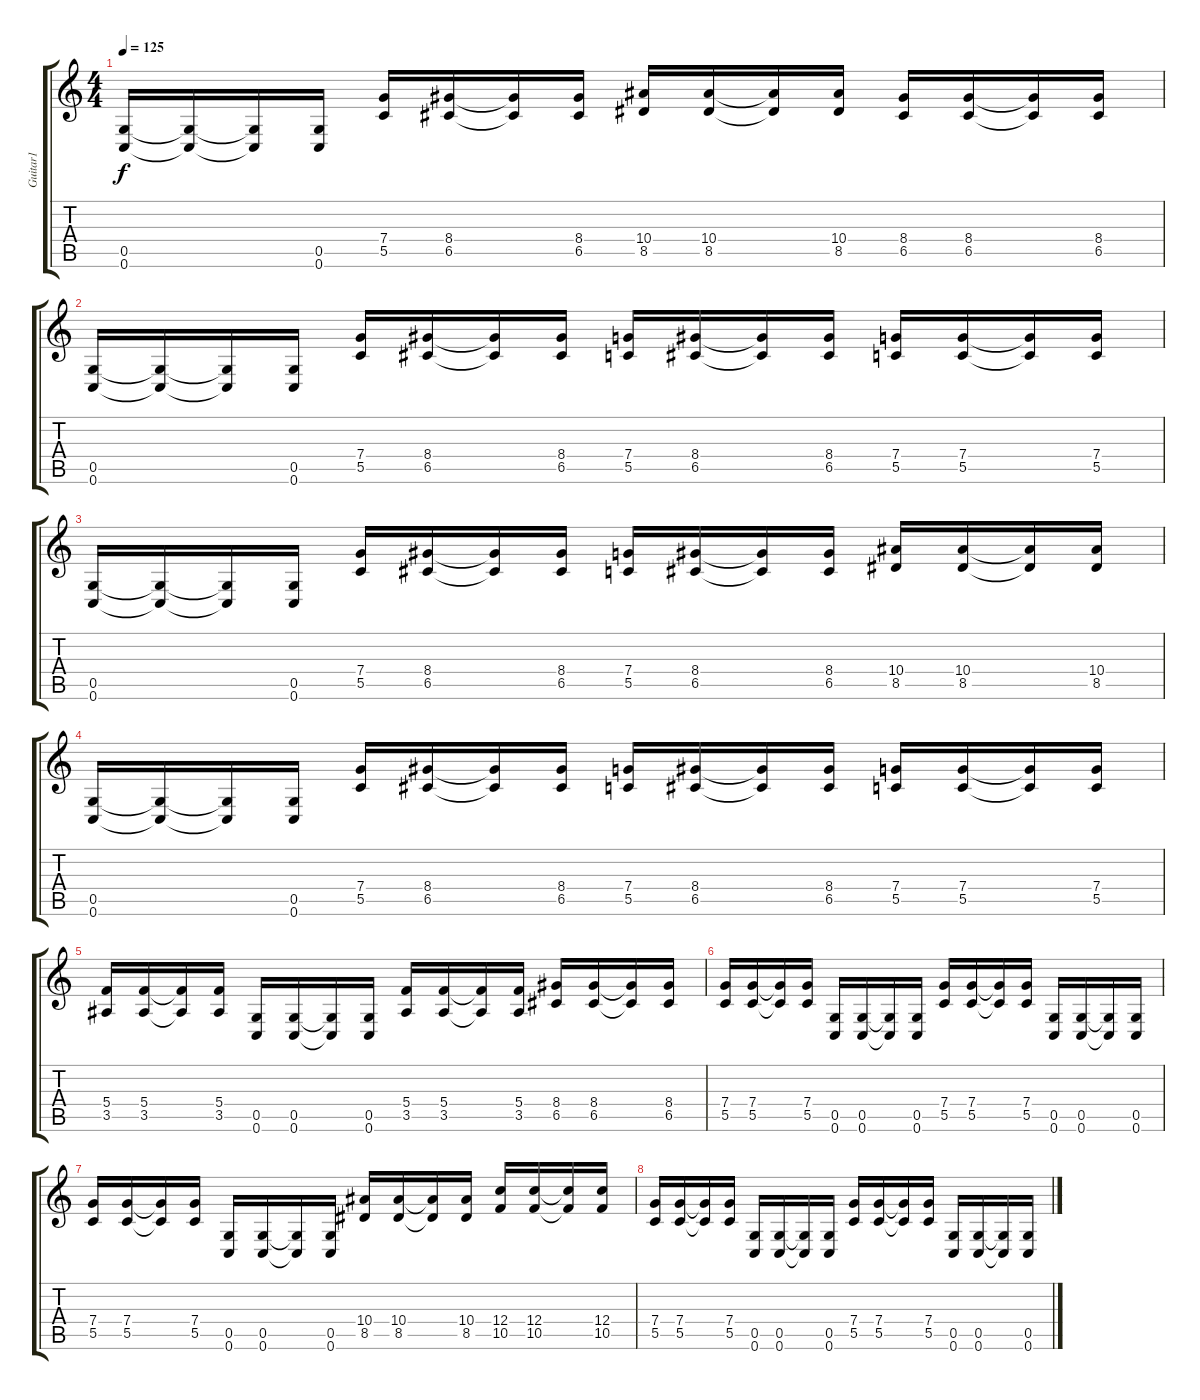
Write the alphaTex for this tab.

\track ("Guitar1" "Guitar1") {instrument distortionguitar}
\staff {score tabs}
\tuning (D4 A3 F3 C3 G2 C2) {hide}
\ts (4 4)
\tempo 125
\clef g2
\ks c
(0.5 0.6).16{dy f} (0.5{t} 0.6{t}).16 (0.5{t} 0.6{t}).16 (0.5 0.6).16 (7.4 5.5).16 (8.4 6.5).16 (8.4{t} 6.5{t}).16 (8.4 6.5).16 (10.4 8.5).16 (10.4 8.5).16 (10.4{t} 8.5{t}).16 (10.4 8.5).16 (8.4 6.5).16 (8.4 6.5).16 (8.4{t} 6.5{t}).16 (8.4 6.5).16 |
(0.5 0.6).16 (0.5{t} 0.6{t}).16 (0.5{t} 0.6{t}).16 (0.5 0.6).16 (7.4 5.5).16 (8.4 6.5).16 (8.4{t} 6.5{t}).16 (8.4 6.5).16 (7.4 5.5).16 (8.4 6.5).16 (8.4{t} 6.5{t}).16 (8.4 6.5).16 (7.4 5.5).16 (7.4 5.5).16 (7.4{t} 5.5{t}).16 (7.4 5.5).16 |
(0.5 0.6).16 (0.5{t} 0.6{t}).16 (0.5{t} 0.6{t}).16 (0.5 0.6).16 (7.4 5.5).16 (8.4 6.5).16 (8.4{t} 6.5{t}).16 (8.4 6.5).16 (7.4 5.5).16 (8.4 6.5).16 (8.4{t} 6.5{t}).16 (8.4 6.5).16 (10.4 8.5).16 (10.4 8.5).16 (10.4{t} 8.5{t}).16 (10.4 8.5).16 |
(0.5 0.6).16 (0.5{t} 0.6{t}).16 (0.5{t} 0.6{t}).16 (0.5 0.6).16 (7.4 5.5).16 (8.4 6.5).16 (8.4{t} 6.5{t}).16 (8.4 6.5).16 (7.4 5.5).16 (8.4 6.5).16 (8.4{t} 6.5{t}).16 (8.4 6.5).16 (7.4 5.5).16 (7.4 5.5).16 (7.4{t} 5.5{t}).16 (7.4 5.5).16 |
(5.4 3.5).16 (5.4 3.5).16 (5.4{t} 3.5{t}).16 (5.4 3.5).16 (0.5 0.6).16 (0.5 0.6).16 (0.5{t} 0.6{t}).16 (0.5 0.6).16 (5.4 3.5).16 (5.4 3.5).16 (5.4{t} 3.5{t}).16 (5.4 3.5).16 (8.4 6.5).16 (8.4 6.5).16 (8.4{t} 6.5{t}).16 (8.4 6.5).16 |
(7.4 5.5).16 (7.4 5.5).16 (7.4{t} 5.5{t}).16 (7.4 5.5).16 (0.5 0.6).16 (0.5 0.6).16 (0.5{t} 0.6{t}).16 (0.5 0.6).16 (7.4 5.5).16 (7.4 5.5).16 (7.4{t} 5.5{t}).16 (7.4 5.5).16 (0.5 0.6).16 (0.5 0.6).16 (0.5{t} 0.6{t}).16 (0.5 0.6).16 |
(7.4 5.5).16 (7.4 5.5).16 (7.4{t} 5.5{t}).16 (7.4 5.5).16 (0.5 0.6).16 (0.5 0.6).16 (0.5{t} 0.6{t}).16 (0.5 0.6).16 (10.4 8.5).16 (10.4 8.5).16 (10.4{t} 8.5{t}).16 (10.4 8.5).16 (12.4 10.5).16 (12.4 10.5).16 (12.4{t} 10.5{t}).16 (12.4 10.5).16 |
(7.4 5.5).16 (7.4 5.5).16 (7.4{t} 5.5{t}).16 (7.4 5.5).16 (0.5 0.6).16 (0.5 0.6).16 (0.5{t} 0.6{t}).16 (0.5 0.6).16 (7.4 5.5).16 (7.4 5.5).16 (7.4{t} 5.5{t}).16 (7.4 5.5).16 (0.5 0.6).16 (0.5 0.6).16 (0.5{t} 0.6{t}).16 (0.5 0.6).16
